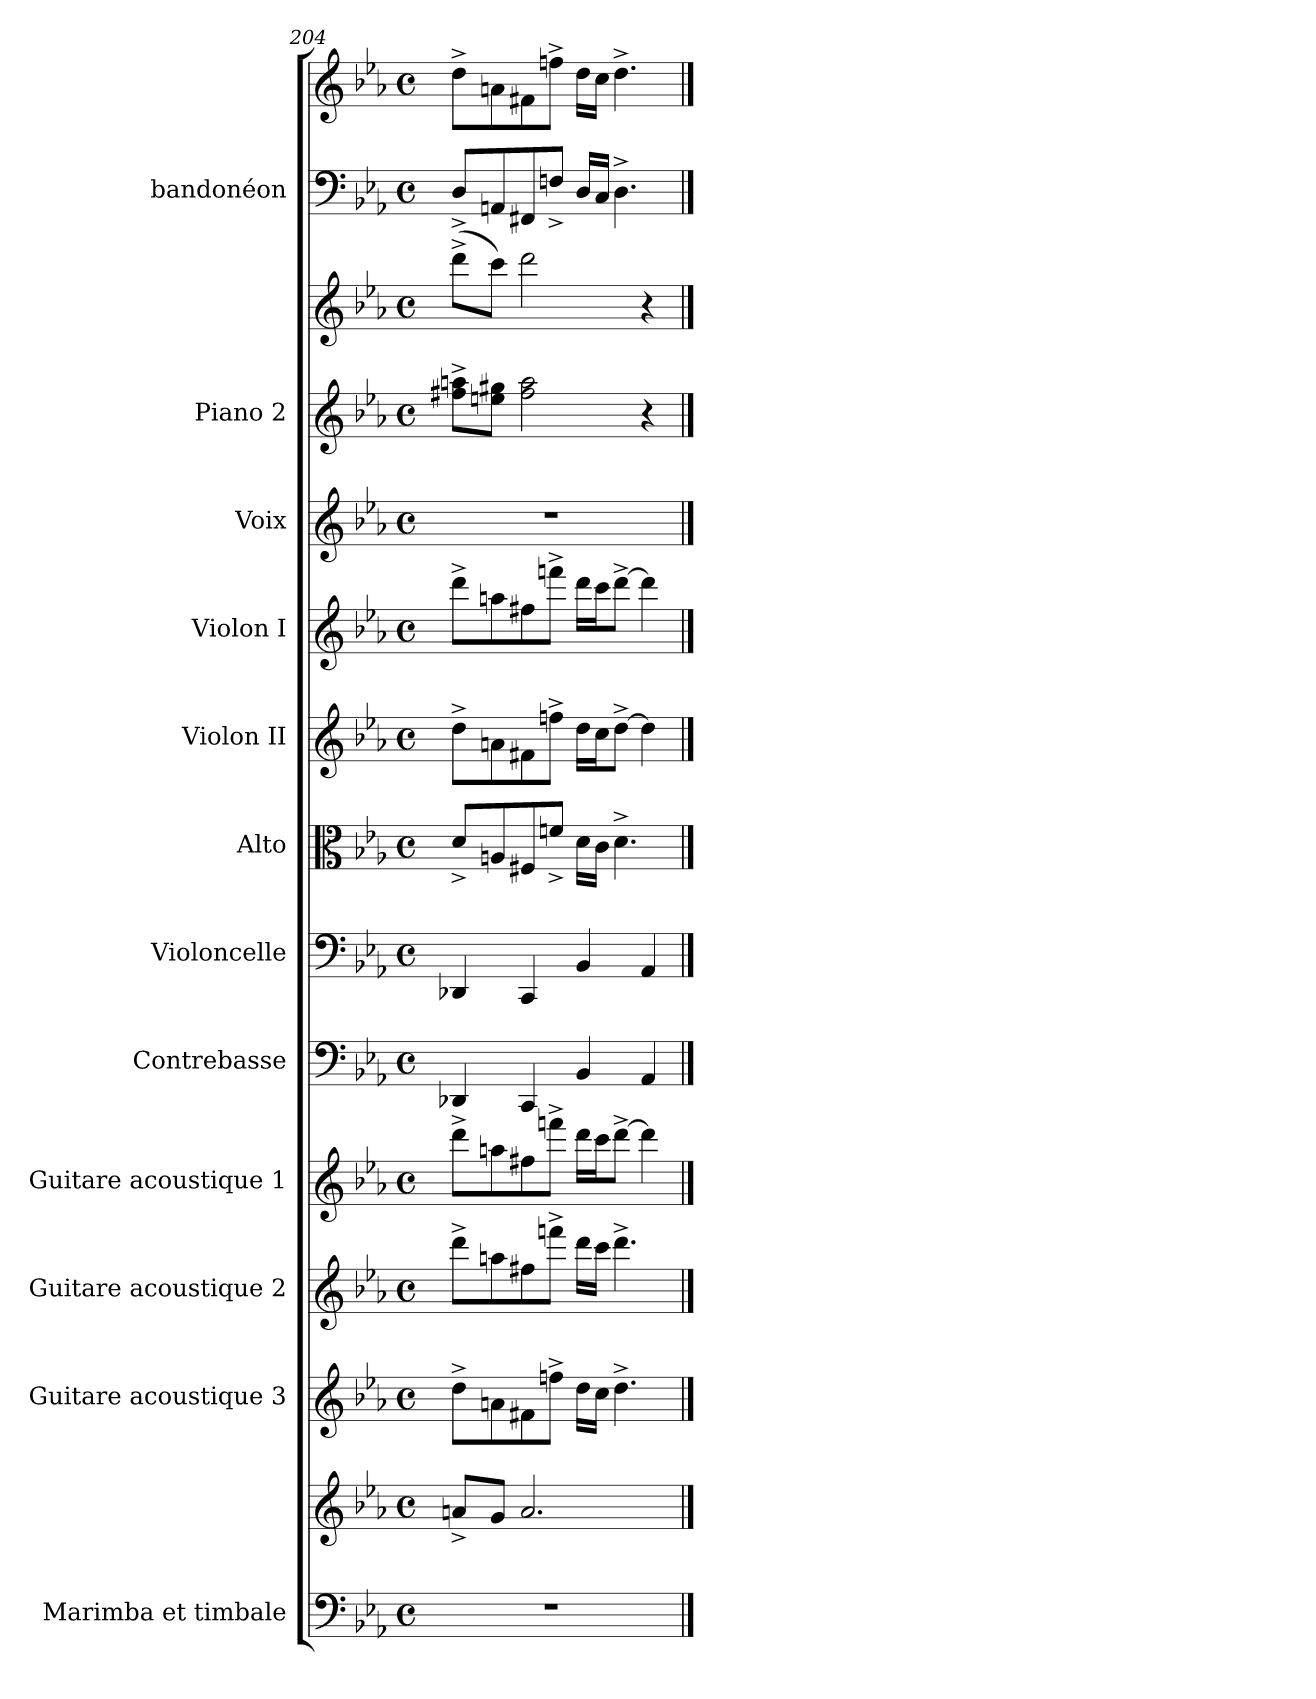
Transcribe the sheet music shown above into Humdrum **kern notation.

**kern	**kern	**kern	**kern	**kern	**kern	**kern	**kern	**kern	**kern	**kern	**kern	**kern	**kern	**kern
*part12	*part12	*part11	*part10	*part9	*part8	*part7	*part6	*part5	*part4	*part3	*part2	*part2	*part1	*part1
*staff15	*staff14	*staff13	*staff12	*staff11	*staff10	*staff9	*staff8	*staff7	*staff6	*staff5	*staff4	*staff3	*staff2	*staff1
*I"Marimba et timbale	*	*I"Guitare acoustique 3	*I"Guitare acoustique 2	*I"Guitare acoustique 1	*I"Contrebasse	*I"Violoncelle	*I"Alto	*I"Violon II	*I"Violon I	*I"Voix	*I"Piano 2	*	*I"bandonéon	*
*I'Mrb. tle	*	*I'Gtr.Ac. 3	*I'Gtr.Ac. 2	*I'Gtr.Ac. 1	*I'Cb.	*I'Vc.	*I'A	*I'Vln. II	*I'Vln. I	*I'V	*I'Pno. 2	*	*I'bando	*
*clefF4	*clefG2	*clefG2	*clefG2	*clefG2	*clefF4	*clefF4	*clefC3	*clefG2	*clefG2	*clefG2	*clefG2	*clefG2	*clefF4	*clefG2
*	*	*ITrd7c12	*ITrd7c12	*ITrd7c12	*ITrd7c12	*	*	*	*	*	*	*	*	*
*k[b-e-a-]	*k[b-e-a-]	*k[b-e-a-]	*k[b-e-a-]	*k[b-e-a-]	*k[b-e-a-]	*k[b-e-a-]	*k[b-e-a-]	*k[b-e-a-]	*k[b-e-a-]	*k[b-e-a-]	*k[b-e-a-]	*k[b-e-a-]	*k[b-e-a-]	*k[b-e-a-]
*c:	*c:	*c:	*c:	*c:	*c:	*c:	*c:	*c:	*c:	*c:	*c:	*c:	*c:	*c:
*M4/4	*M4/4	*M4/4	*M4/4	*M4/4	*M4/4	*M4/4	*M4/4	*M4/4	*M4/4	*M4/4	*M4/4	*M4/4	*M4/4	*M4/4
*met(c)	*met(c)	*met(c)	*met(c)	*met(c)	*met(c)	*met(c)	*met(c)	*met(c)	*met(c)	*met(c)	*met(c)	*met(c)	*met(c)	*met(c)
=204	=204	=204	=204	=204	=204	=204	=204	=204	=204	=204	=204	=204	=204	=204
1r	8an^</L	8d^>\L	8dd^>\L	8dd^>\L	4DDD-X/	4DD-X/	8d^</L	8dd^>\L	8ddd^>\L	1r	8ff#X\^> 8aan\^>L	(>8ddd^>\L	8D^</L	8dd^>\L
.	8g/J	8An\	8an\	8an\	.	.	8An/	8an\	8aan\	.	8een\ 8gg#X\J	8ccc\J)	8AAn/	8an\
.	2.a/	8F#X\	8f#X\	8f#X\	4CCC/	4CC/	8F#X/	8f#X\	8ff#X\	.	2ff#\ 2aa\	2ddd\	8FF#X/	8f#X\
.	.	8fn^>\J	8ffn^>\J	8ffn^>\J	.	.	8fn^</J	8ffn^>\J	8fffn^>\J	.	.	.	8Fn^</J	8ffn^>\J
.	.	16d\LL	16dd\LL	16dd\LL	4BBB-/	4BB-/	16d\LL	16dd\LL	16ddd\LL	.	.	.	16D/LL	16dd\LL
.	.	16c\JJ	16cc\JJ	16cc\J	.	.	16c\JJ	16cc\J	16ccc\J	.	.	.	16C/JJ	16cc\JJ
.	.	4.d^>\	4.dd^>\	[8dd^>\J	.	.	4.d^>\	[8dd^>\J	[8ddd^>\J	.	.	.	4.D^>\	4.dd^>\
.	.	.	.	4dd\]	4AAA-/	4AA-/	.	4dd\]	4ddd\]	.	4r	4r	.	.
==	==	==	==	==	==	==	==	==	==	==	==	==	==	==
*-	*-	*-	*-	*-	*-	*-	*-	*-	*-	*-	*-	*-	*-	*-
